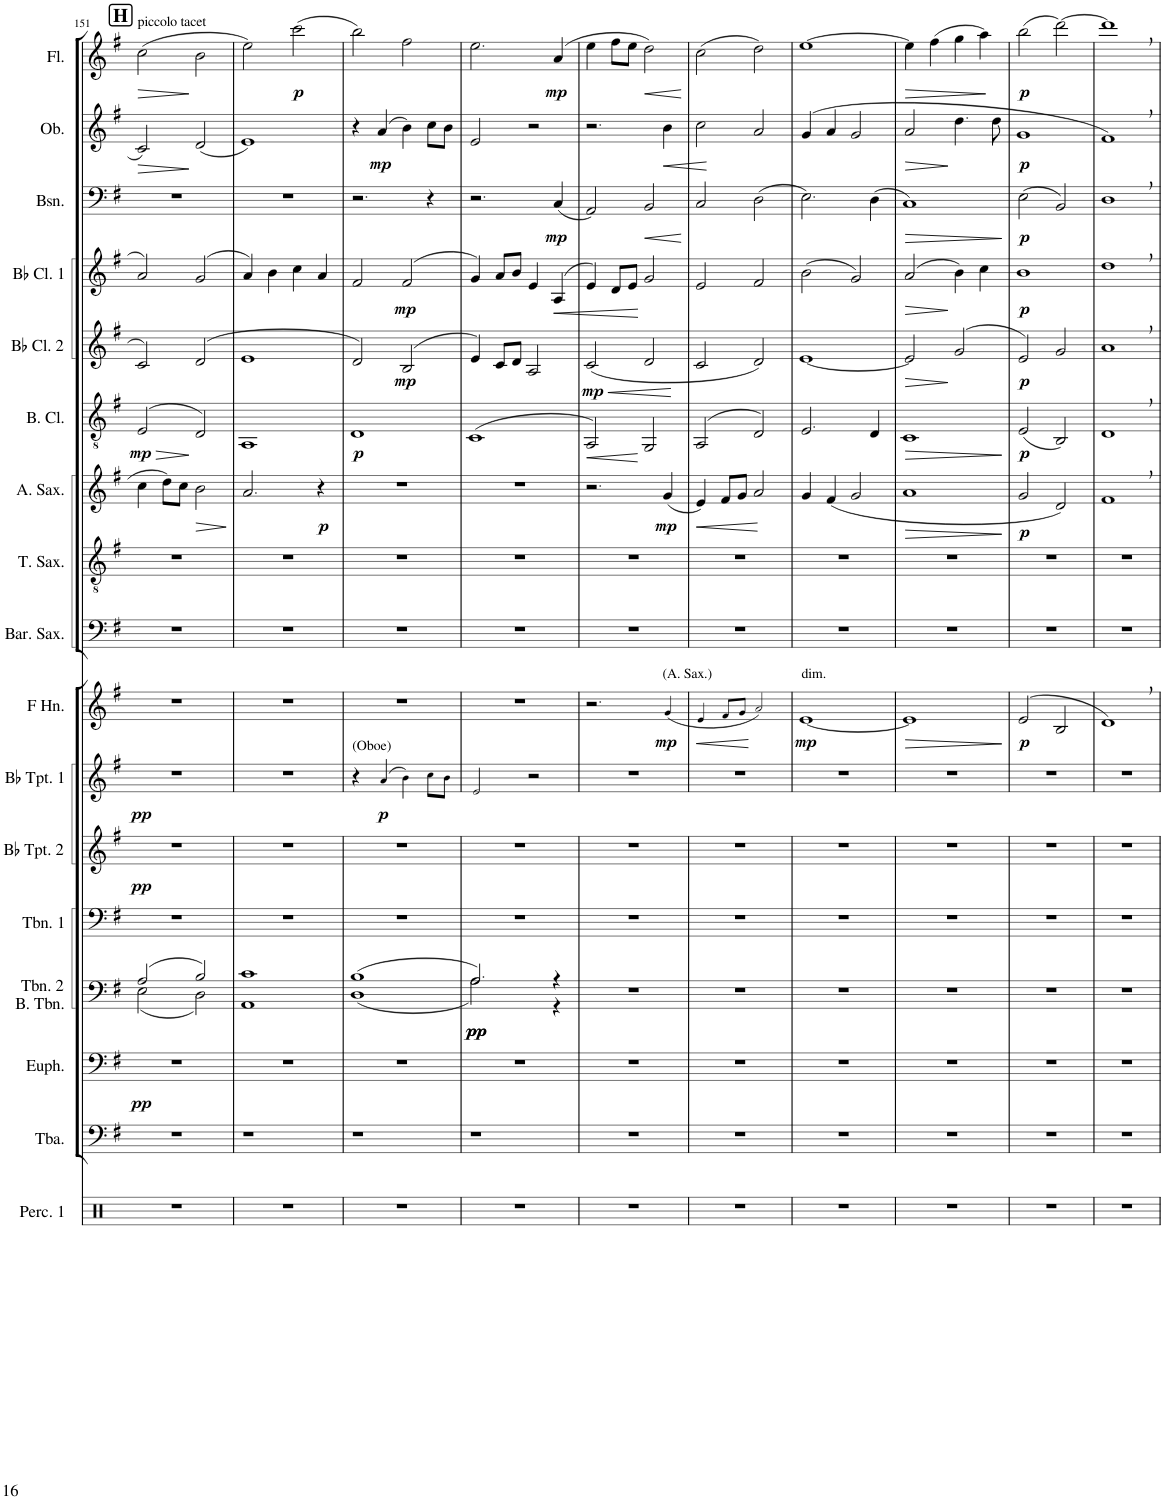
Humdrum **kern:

**kern	**kern	**kern	**dynam	**kern	**dynam	**kern	**kern	**dynam	**kern	**dynam	**kern	**dynam	**kern	**kern	**kern	**dynam	**kern	**dynam	**kern	**dynam	**kern	**dynam	**kern	**dynam	**kern	**dynam	**kern	**dynam
*part17	*part16	*part15	*part15	*part14	*part14	*part13	*part12	*part12	*part11	*part11	*part10	*part10	*part9	*part8	*part7	*part7	*part6	*part6	*part5	*part5	*part4	*part4	*part3	*part3	*part2	*part2	*part1	*part1
*staff17	*staff16	*staff15	*staff15	*staff14	*staff14	*staff13	*staff12	*staff12	*staff11	*staff11	*staff10	*staff10	*staff9	*staff8	*staff7	*staff7	*staff6	*staff6	*staff5	*staff5	*staff4	*staff4	*staff3	*staff3	*staff2	*staff2	*staff1	*staff1
*I"Percussion 1	*I"Tuba	*I"Euphonium	*	*I"Trombone 2 Bass Trombone	*	*I"Trombone 1	*I"Bb Trumpet 2	*	*I"Bb Trumpet 1	*	*I"Horn in F	*	*I"Baritone Saxophone	*I"Tenor Saxophone	*I"Alto Saxophone	*	*I"Bass Clarinet	*	*I"Bb Clarinet 2	*	*I"Bb Clarinet 1	*	*I"Bassoon	*	*I"Oboe	*	*I"Flute	*
*I'Perc. 1	*I'Tba.	*I'Euph.	*	*I'Tbn. 2 B. Tbn.	*	*I'Tbn. 1	*I'Bb Tpt. 2	*	*I'Bb Tpt. 1	*	*	*	*I'Bar. Sax.	*I'T. Sax.	*I'A. Sax.	*	*I'B. Cl.	*	*I'Bb Cl. 2	*	*I'Bb Cl. 1	*	*I'Bsn.	*	*I'Ob.	*	*I'Fl.	*
!!LO:PB:g=z
*clefX	*clefF4	*clefF4	*	*clefF4	*	*clefF4	*clefG2	*	*clefG2	*	*clefG2	*	*clefF4	*clefGv2	*clefG2	*	*clefGv2	*	*clefG2	*	*clefG2	*	*clefF4	*	*clefG2	*	*clefG2	*
*	*	*	*	*	*	*	*ITrd1c2	*	*ITrd1c2	*	*ITrd4c7	*	*ITrd12c21	*ITrd8c14	*ITrd5c9	*	*ITrd8c14	*	*ITrd1c2	*	*ITrd1c2	*	*	*	*	*	*	*
*k[]	*k[f#]	*k[f#]	*	*k[f#]	*	*k[f#]	*k[f#]	*	*k[f#]	*	*k[f#]	*	*k[f#]	*k[f#]	*k[f#]	*	*k[f#]	*	*k[f#]	*	*k[f#]	*	*k[f#]	*	*k[f#]	*	*k[f#]	*
*M4/4	*M4/4	*M4/4	*	*M4/4	*	*M4/4	*M4/4	*	*M4/4	*	*M4/4	*	*M4/4	*M4/4	*M4/4	*	*M4/4	*	*M4/4	*	*M4/4	*	*M4/4	*	*M4/4	*	*M4/4	*
!!LO:REH:place=s1:a:B:cj:fs=14:t=H
=151	=151	=151	=151	=151	=151	=151	=151	=151	=151	=151	=151	=151	=151	=151	=151	=151	=151	=151	=151	=151	=151	=151	=151	=151	=151	=151	=151	=151
*	*	*	*	*^	*	*	*	*	*	*	*	*	*	*	*	*	*	*	*	*	*	*	*	*	*	*	*	*
!	!	!	!	!	!	!	!	!	!	!	!	!	!	!	!	!	!	!	!	!	!	!	!	!	!	!	!	!LO:TX:a:t=piccolo tacet	!
!	!	!	!LO:DY:b	!	!	!	!	!	!LO:DY:b	!	!LO:DY:b	!	!	!	!	!	!	!	!LO:HP:b	!	!	!	!	!	!	!	!LO:HP:b	!	!LO:HP:b
!	!	!	!	!	!	!	!	!	!	!	!	!	!	!	!	!	!	!	!LO:DY:n=1:b	!	!	!	!	!	!	!	!	!	!
1r	1r	1r	pp	(2A/	(2E\	.	1r	1r	pp	1r	pp	1r	.	1r	1r	4cc\	.	(>2E/	> mp	2c/	.	2a/	.	1r	.	2c/	>	(2cc\	>
.	.	.	.	.	.	.	.	.	.	.	.	.	.	.	.	8dd\L	.	.	.	.	.	.	.	.	.	.	.	.	.
.	.	.	.	.	.	.	.	.	.	.	.	.	.	.	.	8cc\J	.	.	.	.	.	.	.	.	.	.	.	.	.
!	!	!	!	!	!	!	!	!	!	!	!	!	!	!	!	!	!LO:HP:b	!	!	!	!	!	!	!	!	!	!	!	!
.	.	.	.	2B/)	2D\)	.	.	.	.	.	.	.	.	.	.	2b\	>	2D/)	]	(>2d/	.	(>2g/	.	.	.	(2d/	]	2b\	]
*	*	*	*	*v	*v	*	*	*	*	*	*	*	*	*	*	*	*	*	*	*	*	*	*	*	*	*	*	*	*
.	.	.	.	.	.	.	.	.	.	.	.	.	.	.	.	]	.	.	.	.	.	.	.	.	.	.	.	.
=152	=152	=152	=152	=152	=152	=152	=152	=152	=152	=152	=152	=152	=152	=152	=152	=152	=152	=152	=152	=152	=152	=152	=152	=152	=152	=152	=152	=152
*	*	*	*	*^	*	*	*	*	*	*	*	*	*	*	*	*	*	*	*	*	*	*	*	*	*	*	*	*
1r	1r	1r	.	1c	1AA	.	1r	1r	.	1r	.	1r	.	1r	1r	2.a/	.	1AA	.	1e	.	4a/)	.	1r	.	1e)	.	2ee\)	.
.	.	.	.	.	.	.	.	.	.	.	.	.	.	.	.	.	.	.	.	.	.	4b\	.	.	.	.	.	.	.
!	!	!	!	!	!	!	!	!	!	!	!	!	!	!	!	!	!	!	!	!	!	!	!	!	!	!	!	!	!LO:DY:b
.	.	.	.	.	.	.	.	.	.	.	.	.	.	.	.	.	.	.	.	.	.	4cc\	.	.	.	.	.	(2ccc\	p
!	!	!	!	!	!	!	!	!	!	!	!	!	!	!	!	!	!LO:DY:b	!	!	!	!	!	!	!	!	!	!	!	!
.	.	.	.	.	.	.	.	.	.	.	.	.	.	.	.	4r	p	.	.	.	.	4a/	.	.	.	.	.	.	.
=153	=153	=153	=153	=153	=153	=153	=153	=153	=153	=153	=153	=153	=153	=153	=153	=153	=153	=153	=153	=153	=153	=153	=153	=153	=153	=153	=153	=153	=153
!	!	!	!	!	!	!	!	!	!	!LO:TX:a:t=(Oboe)	!	!	!	!	!	!	!	!	!	!	!	!	!	!	!	!	!	!	!
!	!	!	!	!	!	!	!	!	!	!	!	!	!	!	!	!	!	!	!LO:DY:b	!	!	!	!	!	!	!	!	!	!
1r	1r	1r	.	(1B	(1D	.	1r	1r	.	4r	.	1r	.	1r	1r	1r	.	1D	p	2d/)	.	2f#/	.	2.r	.	4r	.	2bb\)	.
!	!	!	!	!	!	!	!	!	!	!	!LO:DY:b	!	!	!	!	!	!	!	!	!	!	!	!	!	!	!	!LO:DY:b	!	!
.	.	.	.	.	.	.	.	.	.	(4a/	p	.	.	.	.	.	.	.	.	.	.	.	.	.	.	(4a/	mp	.	.
!	!	!	!	!	!	!	!	!	!	!	!	!	!	!	!	!	!	!	!	!	!LO:DY:b	!	!LO:DY:b	!	!	!	!	!	!
.	.	.	.	.	.	.	.	.	.	4b\)	.	.	.	.	.	.	.	.	.	(>2B/	mp	(>2f#/	mp	.	.	4b\)	.	2ff#\	.
.	.	.	.	.	.	.	.	.	.	8cc\L	.	.	.	.	.	.	.	.	.	.	.	.	.	4r	.	8cc\L	.	.	.
.	.	.	.	.	.	.	.	.	.	8b\J	.	.	.	.	.	.	.	.	.	.	.	.	.	.	.	8b\J	.	.	.
=154	=154	=154	=154	=154	=154	=154	=154	=154	=154	=154	=154	=154	=154	=154	=154	=154	=154	=154	=154	=154	=154	=154	=154	=154	=154	=154	=154	=154	=154
!	!	!	!	!	!	!LO:DY:b	!	!	!	!	!	!	!	!	!	!	!	!	!	!	!	!	!	!	!	!	!	!	!
!	!	!	!	!	!	!LO:DY:n=1:b	!	!	!	!	!	!	!	!	!	!	!	!	!	!	!	!	!	!	!	!	!	!	!
1r	1r	1r	.	2.A/)	2.A\)	pp pp	1r	1r	.	2e/	.	1r	.	1r	1r	1r	.	(>1C	.	4e/)	.	4g/)	.	2.r	.	2e/	.	2.ee\	.
.	.	.	.	.	.	.	.	.	.	.	.	.	.	.	.	.	.	.	.	8c/L	.	8a/L	.	.	.	.	.	.	.
.	.	.	.	.	.	.	.	.	.	.	.	.	.	.	.	.	.	.	.	8d/J	.	8b/J	.	.	.	.	.	.	.
.	.	.	.	.	.	.	.	.	.	2r	.	.	.	.	.	.	.	.	.	2A/	.	4e/	.	.	.	2r	.	.	.
!	!	!	!	!	!	!	!	!	!	!	!	!	!	!	!	!	!	!	!	!	!	!	!LO:HP:b	!	!LO:DY:b	!	!	!	!LO:DY:b
.	.	.	.	4r	4r	.	.	.	.	.	.	.	.	.	.	.	.	.	.	.	.	(>4A/	<	(4C/	mp	.	.	(>4a/	mp
*	*	*	*	*v	*v	*	*	*	*	*	*	*	*	*	*	*	*	*	*	*	*	*	*	*	*	*	*	*	*
.	.	.	.	.	.	.	.	.	.	.	.	.	.	.	.	.	.	.	.	.	.	[	.	.	.	.	.	.
=155	=155	=155	=155	=155	=155	=155	=155	=155	=155	=155	=155	=155	=155	=155	=155	=155	=155	=155	=155	=155	=155	=155	=155	=155	=155	=155	=155	=155
!	!	!	!	!	!	!	!	!	!	!	!	!	!	!	!	!	!	!LO:HP:b	!	!LO:HP:b	!	!	!	!	!	!	!	!
!	!	!	!	!	!	!	!	!	!	!	!	!	!	!	!	!	!	!	!	!LO:DY:n=1:b	!	!	!	!	!	!	!	!
1r	1r	1r	.	1r	.	1r	1r	.	1r	.	2.r	.	1r	1r	2.r	.	2AA/)	<	(2c/	< mp	4e/)	.	2AA/)	.	2.r	.	4ee\	.
.	.	.	.	.	.	.	.	.	.	.	.	.	.	.	.	.	.	.	.	.	8d/L	.	.	.	.	.	8ff#\L	.
.	.	.	.	.	.	.	.	.	.	.	.	.	.	.	.	.	.	.	.	.	8e/J	.	.	.	.	.	8ee\J	.
!	!	!	!	!	!	!	!	!	!	!	!	!	!	!	!	!	!	!	!	!	!	!	!	!LO:HP:b	!	!	!	!LO:HP:b
.	.	.	.	.	.	.	.	.	.	.	.	.	.	.	.	.	2GG/	[	2d/	[	2g/	.	2BB/	<	.	.	2dd\)	<
!	!	!	!	!	!	!	!	!	!	!	!LO:TX:a:t=(A. Sax.)	!	!	!	!	!	!	!	!	!	!	!	!	!	!	!	!	!
!	!	!	!	!	!	!	!	!	!	!	!	!LO:DY:b	!	!	!	!LO:DY:b	!	!	!	!	!	!	!	!	!	!LO:HP:b	!	!
.	.	.	.	.	.	.	.	.	.	.	(4g/	mp	.	.	(4g/	mp	.	.	.	.	.	.	.	.	4b\	<	.	.
.	.	.	.	.	.	.	.	.	.	.	.	.	.	.	.	.	.	.	.	.	.	.	.	[	.	[	.	[
=156	=156	=156	=156	=156	=156	=156	=156	=156	=156	=156	=156	=156	=156	=156	=156	=156	=156	=156	=156	=156	=156	=156	=156	=156	=156	=156	=156	=156
!	!	!	!	!	!	!	!	!	!	!	!	!LO:HP:b	!	!	!	!LO:HP:b	!	!	!	!	!	!	!	!	!	!	!	!
1r	1r	1r	.	1r	.	1r	1r	.	1r	.	4e/	<	1r	1r	4e/)	<	(>2AA/	.	2c/	.	2e/	.	2C/	.	2cc\	.	(2cc\	.
.	.	.	.	.	.	.	.	.	.	.	8f#/L	[	.	.	8f#/L	[	.	.	.	.	.	.	.	.	.	.	.	.
.	.	.	.	.	.	.	.	.	.	.	8g/J	.	.	.	8g/J	.	.	.	.	.	.	.	.	.	.	.	.	.
.	.	.	.	.	.	.	.	.	.	.	2a/)	.	.	.	2a/	.	2D/)	.	2d/)	.	2f#/	.	(2D\	.	2a/	.	2dd\)	.
=157	=157	=157	=157	=157	=157	=157	=157	=157	=157	=157	=157	=157	=157	=157	=157	=157	=157	=157	=157	=157	=157	=157	=157	=157	=157	=157	=157	=157
!	!	!	!	!	!	!	!	!	!	!	!LO:TX:a:t=dim.	!	!	!	!	!	!	!	!	!	!	!	!	!	!	!	!	!
!	!	!	!	!	!	!	!	!	!	!	!	!LO:DY:b	!	!	!	!	!	!	!	!	!	!	!	!	!	!	!	!
1r	1r	1r	.	1r	.	1r	1r	.	1r	.	[1e	mp	1r	1r	4g/	.	2.E/	.	[1e	.	(2b\	.	2.E\)	.	(>4g/	.	[1ee	.
.	.	.	.	.	.	.	.	.	.	.	.	.	.	.	(4f#/	.	.	.	.	.	.	.	.	.	4a/	.	.	.
.	.	.	.	.	.	.	.	.	.	.	.	.	.	.	2g/	.	.	.	.	.	2g/)	.	.	.	2g/	.	.	.
.	.	.	.	.	.	.	.	.	.	.	.	.	.	.	.	.	4D/	.	.	.	.	.	(4D\	.	.	.	.	.
=158	=158	=158	=158	=158	=158	=158	=158	=158	=158	=158	=158	=158	=158	=158	=158	=158	=158	=158	=158	=158	=158	=158	=158	=158	=158	=158	=158	=158
!	!	!	!	!	!	!	!	!	!	!	!	!LO:HP:b	!	!	!	!LO:HP:b	!	!LO:HP:b	!	!LO:HP:b	!	!LO:HP:b	!	!LO:HP:b	!	!LO:HP:b	!	!LO:HP:b
1r	1r	1r	.	1r	.	1r	1r	.	1r	.	1e]	>	1r	1r	1a	>	1C	>	2e/]	>	(2a/	>	1C)	>	2a/	>	4ee\]	>
.	.	.	.	.	.	.	.	.	.	.	.	.	.	.	.	.	.	.	.	.	.	.	.	.	.	.	(4ff#\	]
.	.	.	.	.	.	.	.	.	.	.	.	.	.	.	.	.	.	.	(>2g/	]	4b\)	]	.	.	4.dd\	]	4gg\	.
.	.	.	.	.	.	.	.	.	.	.	.	.	.	.	.	.	.	.	.	.	4cc\	.	.	.	.	.	4aa\)	.
.	.	.	.	.	.	.	.	.	.	.	.	.	.	.	.	.	.	.	.	.	.	.	.	.	8dd\	.	.	.
.	.	.	.	.	.	.	.	.	.	.	.	]	.	.	.	]	.	]	.	.	.	.	.	]	.	.	.	.
=159	=159	=159	=159	=159	=159	=159	=159	=159	=159	=159	=159	=159	=159	=159	=159	=159	=159	=159	=159	=159	=159	=159	=159	=159	=159	=159	=159	=159
!	!	!	!	!	!	!	!	!	!	!	!	!LO:DY:b	!	!	!	!LO:DY:b	!	!LO:DY:b	!	!LO:DY:b	!	!LO:DY:b	!	!LO:DY:b	!	!LO:DY:b	!	!LO:DY:b
1r	1r	1r	.	1r	.	1r	1r	.	1r	.	(>2e/	p	1r	1r	2g/	p	(2E/	p	2e/)	p	1b	p	(2E\	p	1g	p	(2bb\	p
.	.	.	.	.	.	.	.	.	.	.	2B/	.	.	.	2d/)	.	2BB/)	.	2g/	.	.	.	2BB/)	.	.	.	[2ddd\)	.
=160	=160	=160	=160	=160	=160	=160	=160	=160	=160	=160	=160	=160	=160	=160	=160	=160	=160	=160	=160	=160	=160	=160	=160	=160	=160	=160	=160	=160
1r	1r	1r	.	1r	.	1r	1r	.	1r	.	1d,)	.	1r	1r	1f#,	.	1D,	.	1a,	.	1dd,	.	1D,	.	1f#,)	.	1ddd,]	.
=	=	=	=	=	=	=	=	=	=	=	=	=	=	=	=	=	=	=	=	=	=	=	=	=	=	=	=	=
*-	*-	*-	*-	*-	*-	*-	*-	*-	*-	*-	*-	*-	*-	*-	*-	*-	*-	*-	*-	*-	*-	*-	*-	*-	*-	*-	*-	*-
